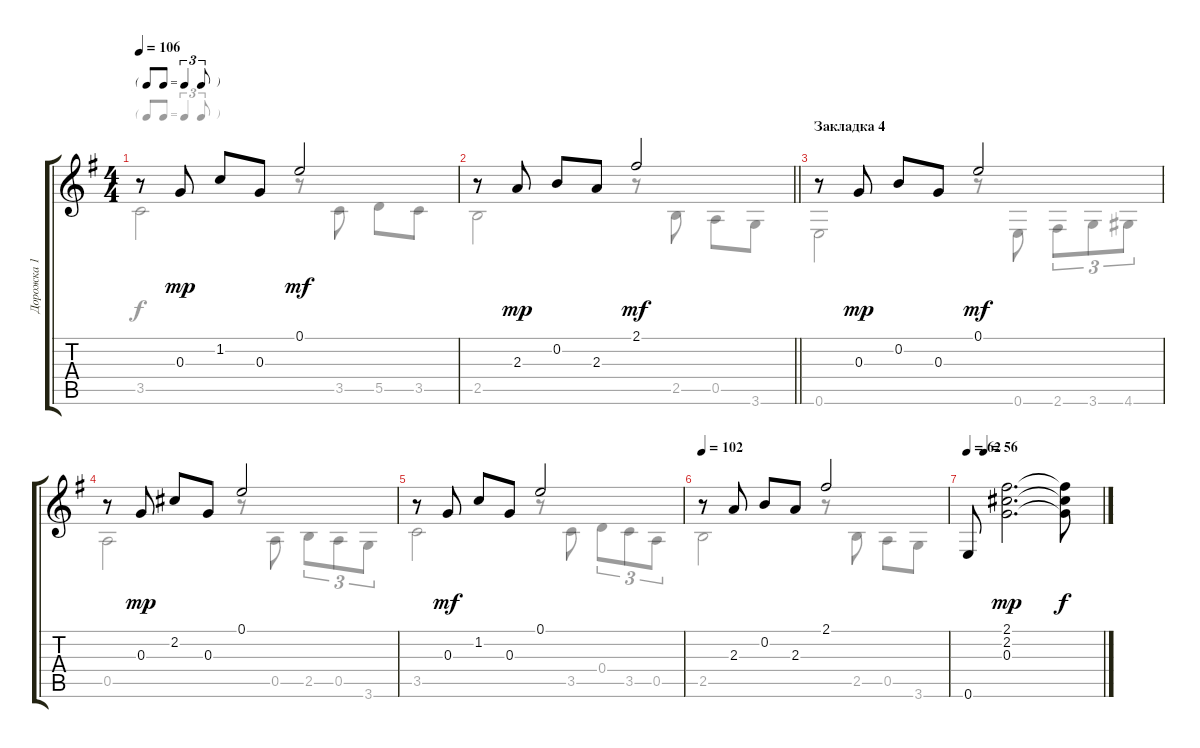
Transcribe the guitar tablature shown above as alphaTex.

\track ("Дорожка 1" "Дорожка 1") {instrument acousticguitarnylon}
\staff {score tabs}
\tuning (E4 B3 G3 D3 A2 E2) {hide}
\voice
\ts (4 4)
\tf triplet8th
\tempo 106
\clef g2
\ks eminor
r.8{dy mf} 0.3.8{dy mp} 1.2.8 0.3.8 0.1.2{dy mf} |
\barLineRight lightlight
r.8 2.3.8{dy mp} 0.2.8 2.3.8 2.1.2{dy mf} |
\section ("" "Закладка 4")
r.8 0.3.8{dy mp} 0.2.8 0.3.8 0.1.2{dy mf} |
r.8 0.3.8{dy mp} 2.2.8 0.3.8 0.1.2 |
r.8 0.3.8{dy mf} 1.2.8 0.3.8 0.1.2 |
\tempo 102
r.8 2.3.8 0.2.8 2.3.8 2.1.2 |
\tempo 62
\tempo (56 0.125)
0.6.8 (2.1 2.2 0.3).2{d dy mp} (2.1{t} 2.2{t} 0.3{t}).8{dy f}
\voice
\clef g2
\ottava regular
\simile none
\ks eminor
3.5.2{dy f} r.8 3.5.8 5.5.8 3.5.8 |
\barLineRight lightlight
2.5.2 r.8 2.5.8 0.5.8 3.6.8 |
0.6.2 r.8 0.6.8 2.6.8{tu (3 2)} 3.6.8{tu (3 2)} 4.6.8{tu (3 2)} |
0.5.2 r.8 0.5.8 2.5.8{tu (3 2)} 0.5.8{tu (3 2)} 3.6.8{tu (3 2)} |
3.5.2 r.8 3.5.8 0.4.8{tu (3 2)} 3.5.8{tu (3 2)} 0.5.8{tu (3 2)} |
2.5.2 r.8 2.5.8 0.5.8 3.6.8 |
